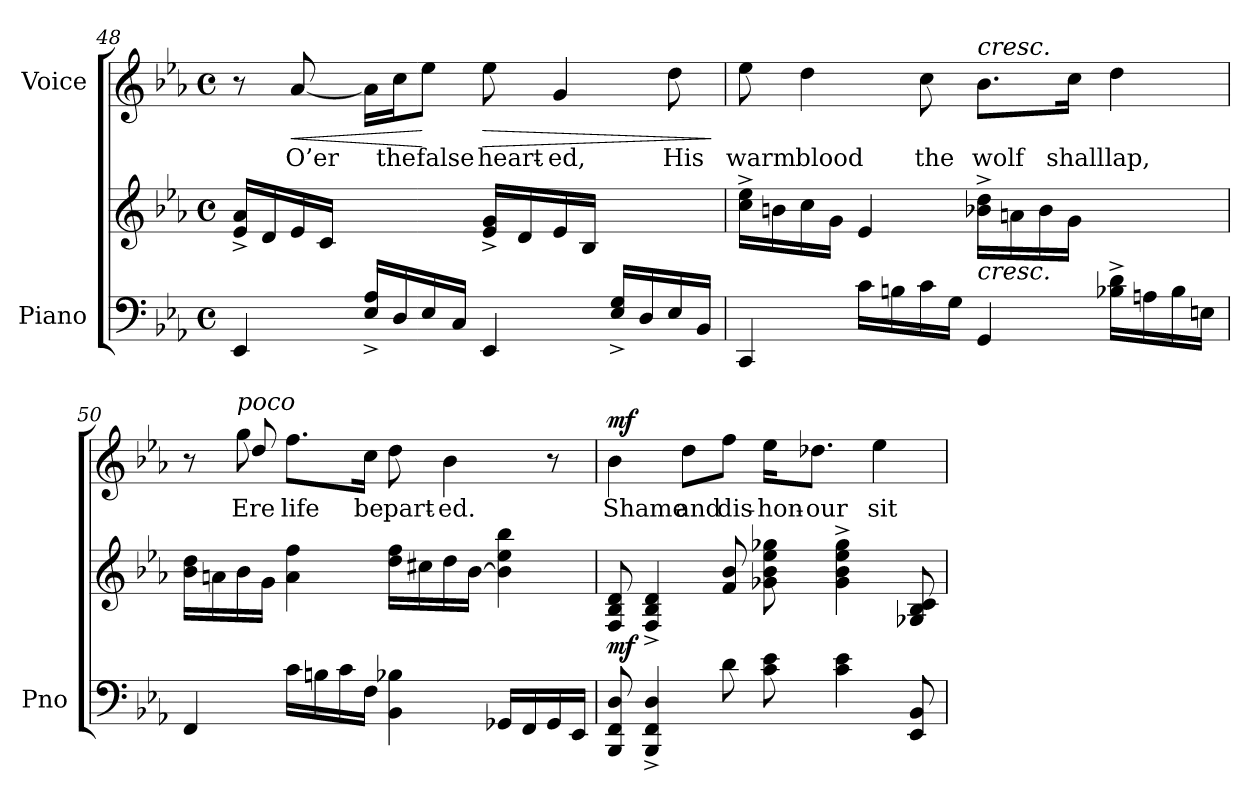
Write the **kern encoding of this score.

**kern	**kern	**dynam	**kern	**text	**dynam
*part2	*part2	*part2	*part1	*part1	*part1
*staff3	*staff2	*staff2/3	*staff1	*staff1	*staff1
*I"Piano	*	*	*I"Voice	*	*
*I'Pno	*	*	*	*	*
*clefF4	*clefG2	*	*clefG2	*	*
*k[b-e-a-]	*k[b-e-a-]	*	*k[b-e-a-]	*	*
*M4/4	*M4/4	*	*M4/4	*	*
*met(c)	*met(c)	*	*met(c)	*	*
=48	=48	=48	=48	=48	=48
*^	*	*	*	*	*
4ryy	4EE-/	16e-/^ 16a-/^LL	.	8r	.	.
.	.	16d/	.	.	.	.
!	!	!	!	!	!LO:LY:b	!LO:HP:b
.	.	16e-/	.	[8a-/	O’er	<
.	.	16c/JJ	.	.	.	.
16E-/^ 16A-/^LL	4rEEyy	4ryy	.	16a-\LL]	.	.
!	!	!	!	!	!LO:LY:b	!
16D/	.	.	.	16cc\J	the	.
!	!	!	!	!	!LO:LY:b	!
16E-/	.	.	.	8ee-\J	false	[
16C/JJ	.	.	.	.	.	.
!	!	!	!	!	!LO:LY:b	!LO:HP:b
4ryy	4EE-/	16e-/^ 16g/^LL	.	8ee-\	heart-	>
.	.	16d/	.	.	.	.
!	!	!	!	!	!LO:LY:b	!
.	.	16e-/	.	4g/	-ed,	.
.	.	16B-/JJ	.	.	.	.
16E-/^ 16G/^LL	4rEEyy	4ryy	.	.	.	.
16D/	.	.	.	.	.	.
!	!	!	!	!	!LO:LY:b	!
16E-/	.	.	.	8dd\	His	.
16BB-/JJ	.	.	.	.	.	.
*v	*v	*	*	*	*	*
.	.	.	.	.	]
!!LO:LB:g=z
=49	=49	=49	=49	=49	=49
*^	*	*	*	*	*
!	!	!	!	!	!LO:LY:b	!
2.ryy	4CC/	16cc\^ 16ee-\^LL	.	8ee-\	warm	.
.	.	16bn\	.	.	.	.
!	!	!	!	!	!LO:LY:b	!
.	.	16cc\	.	4dd\	blood	.
.	.	16g\JJ	.	.	.	.
.	16c\LL	4e-/	.	.	.	.
.	16Bn\	.	.	.	.	.
!	!	!	!	!	!LO:LY:b	!
.	16c\	.	.	8cc\	the	.
.	16G\JJ	.	.	.	.	.
!	!	!	!	!LO:TX:a:i:t=cresc.	!	!
!	!	!LO:TX:b:i:t=cresc.	!	!	!	!
!	!	!	!	!	!LO:LY:b	!
.	4GG/	16b-X\^ 16dd\^LL	.	8.b-\L	wolf	.
.	.	16an\	.	.	.	.
.	.	16b-\	.	.	.	.
!	!	!	!	!	!LO:LY:b	!
.	.	16g\JJ	.	16cc\Jk	shall	.
!	!	!	!	!	!LO:LY:b	!
16B-\^ 16d\^LL	4rEEyy	4ryy	.	4dd\	lap,	.
16An\	.	.	.	.	.	.
16B-\	.	.	.	.	.	.
16En\JJ	.	.	.	.	.	.
*v	*v	*	*	*	*	*
=50	=50	=50	=50	=50	=50
*	*	*	*^	*	*
4FF/	16b-\ 16dd\LL	.	8r	8ryy	.	.
.	16an\	.	.	.	.	.
!	!	!	!LO:TX:a:i:t=poco	!	!	!
!	!	!	!	!	!LO:LY:b	!
.	16b-\	.	8gg\	8dd/	Ere	.
.	16g\JJ	.	.	.	.	.
!	!	!	!	!	!LO:LY:b	!
16c\LL	4a\ 4ff\	.	8.ff\L	2.ryy	life	.
16Bn\	.	.	.	.	.	.
16c\	.	.	.	.	.	.
!	!	!	!	!	!LO:LY:b	!
16F\JJ	.	.	16cc\Jk	.	be	.
!	!	!	!	!	!LO:LY:b	!
4BB-\ 4B-X\	16dd\ 16ff\LL	.	8dd\	.	part-	.
.	16cc#X\	.	.	.	.	.
!	!	!	!	!	!LO:LY:b	!
.	16dd\	.	4b-\	.	-ed.	.
.	[16b-\JJ	.	.	.	.	.
16GG-X/LL	4b-\] 4ee-\ 4bb-\	.	.	.	.	.
16FF/	.	.	.	.	.	.
16GG-/	.	.	8r	.	.	.
16EE-/JJ	.	.	.	.	.	.
*	*	*	*v	*v	*	*
!!LO:LB:g=z
=51	=51	=51	=51	=51	=51
*	*	*	*MM90	*	*
!	!	!LO:DY:b	!	!LO:LY:b	!LO:DY:a
8BBB-/ 8FF/ 8D/	8F/ 8B-/ 8d/	mf	4b-\	Shame	mf
4BBB-/^ 4FF/^ 4D/^	4F/^ 4B-/^ 4d/^	.	.	.	.
!	!	!	!	!LO:LY:b	!
.	.	.	8dd\L	and	.
!	!	!	!	!LO:LY:b	!
8d\	8f/ 8b-/	.	8ff\J	dis-	.
!	!	!	!	!LO:LY:b	!
8c\ 8e-\	8g-X\ 8b-\ 8ee-\ 8gg-X\	.	16ee-\KL	-hon-	.
!	!	!	!	!LO:LY:b	!
.	.	.	8.dd-X\J	-our	.
4c\ 4e-\	4g-\^ 4b-\^ 4ee-\^ 4gg-\^	.	.	.	.
!	!	!	!	!LO:LY:b	!
.	.	.	4ee-\	sit	.
8EE-/ 8BB-/	8G-X/ 8B-/ 8c/	.	.	.	.
=	=	=	=	=	=
*-	*-	*-	*-	*-	*-
